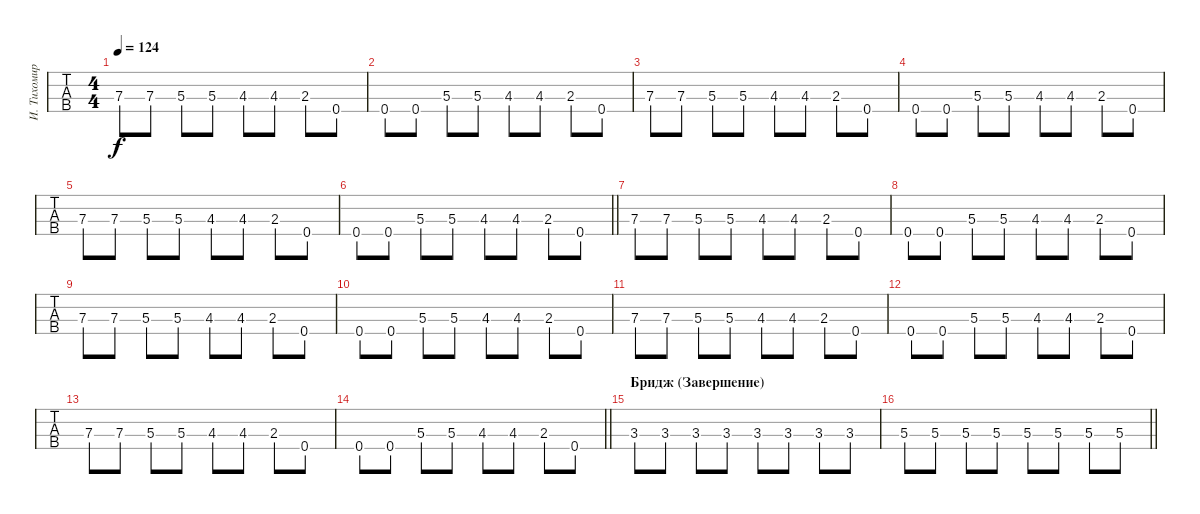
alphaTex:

\track ("И. Тихомиров" "И. Тихомир") {instrument electricbassfinger}
\staff {tabs}
\tuning (G2 D2 A1 E1) {hide}
\ts (4 4)
\tempo 124
\clef f4
\ks c
7.3.8{dy f} 7.3.8 5.3.8 5.3.8 4.3.8 4.3.8 2.3.8 0.4.8 |
0.4.8 0.4.8 5.3.8 5.3.8 4.3.8 4.3.8 2.3.8 0.4.8 |
7.3.8 7.3.8 5.3.8 5.3.8 4.3.8 4.3.8 2.3.8 0.4.8 |
0.4.8 0.4.8 5.3.8 5.3.8 4.3.8 4.3.8 2.3.8 0.4.8 |
7.3.8 7.3.8 5.3.8 5.3.8 4.3.8 4.3.8 2.3.8 0.4.8 |
\barLineRight lightlight
0.4.8 0.4.8 5.3.8 5.3.8 4.3.8 4.3.8 2.3.8 0.4.8 |
7.3.8 7.3.8 5.3.8 5.3.8 4.3.8 4.3.8 2.3.8 0.4.8 |
0.4.8 0.4.8 5.3.8 5.3.8 4.3.8 4.3.8 2.3.8 0.4.8 |
7.3.8 7.3.8 5.3.8 5.3.8 4.3.8 4.3.8 2.3.8 0.4.8 |
0.4.8 0.4.8 5.3.8 5.3.8 4.3.8 4.3.8 2.3.8 0.4.8 |
7.3.8 7.3.8 5.3.8 5.3.8 4.3.8 4.3.8 2.3.8 0.4.8 |
0.4.8 0.4.8 5.3.8 5.3.8 4.3.8 4.3.8 2.3.8 0.4.8 |
7.3.8 7.3.8 5.3.8 5.3.8 4.3.8 4.3.8 2.3.8 0.4.8 |
\barLineRight lightlight
0.4.8 0.4.8 5.3.8 5.3.8 4.3.8 4.3.8 2.3.8 0.4.8 |
\section ("" "Бридж (Завершение)")
3.3.8 3.3.8 3.3.8 3.3.8 3.3.8 3.3.8 3.3.8 3.3.8 |
\barLineRight lightlight
5.3.8 5.3.8 5.3.8 5.3.8 5.3.8 5.3.8 5.3.8 5.3.8
